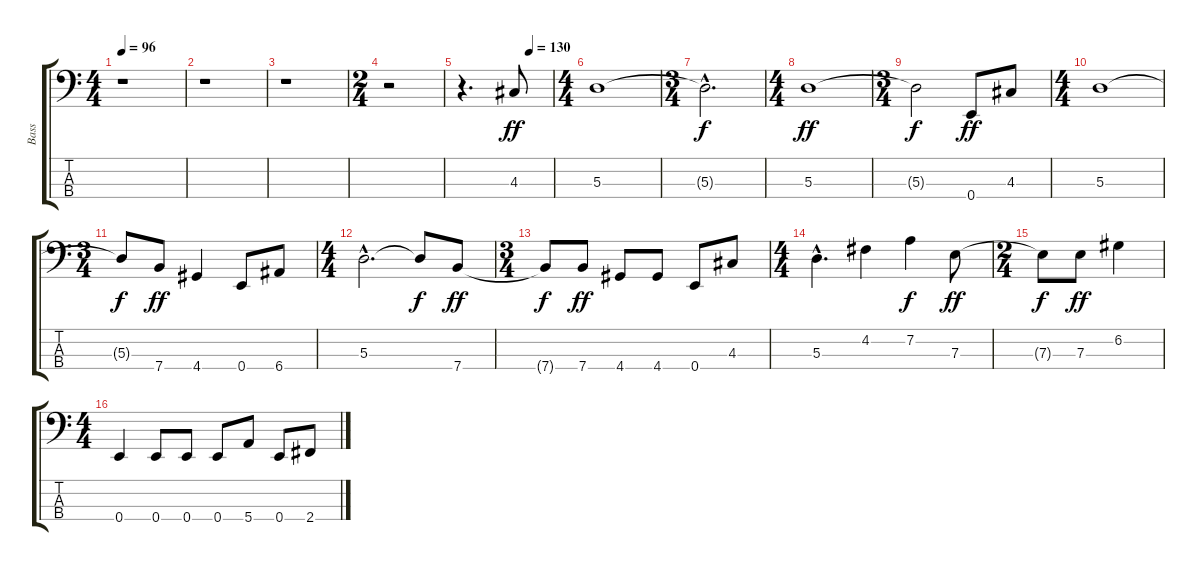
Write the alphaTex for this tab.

\track ("Bass" "Bass") {instrument electricbasspick}
\staff {score tabs}
\tuning (G2 D2 A1 E1) {hide}
\ts (4 4)
\tempo 96
\clef f4
\ks c
r.1{dy ff} |
r.1 |
r.1 |
\ts (2 4)
r.2 |
\tempo (130 0.75)
r.4{d} 4.3.8 |
\ts (4 4)
5.3.1 |
\ts (3 4)
5.3{hac t}.2{d dy f} |
\ts (4 4)
5.3.1{dy ff} |
\ts (3 4)
5.3{t}.2{dy f} 0.4.8{dy ff} 4.3.8 |
\ts (4 4)
5.3.1 |
\ts (3 4)
5.3{t}.8{dy f} 7.4.8{dy ff} 4.4.4 0.4.8 6.4.8 |
\ts (4 4)
5.3{hac}.2{d} 5.3{t}.8{dy f} 7.4.8{dy ff} |
\ts (3 4)
7.4{t}.8{dy f} 7.4.8{dy ff} 4.4.8 4.4.8 0.4.8 4.3.8 |
\ts (4 4)
5.3{hac}.4{d} 4.2.4 7.2.4{dy f} 7.3.8{dy ff} |
\ts (2 4)
7.3{t}.8{dy f} 7.3.8{dy ff} 6.2.4 |
\ts (4 4)
0.4.4 0.4.8 0.4.8 0.4.8 5.4.8 0.4.8 2.4.8
